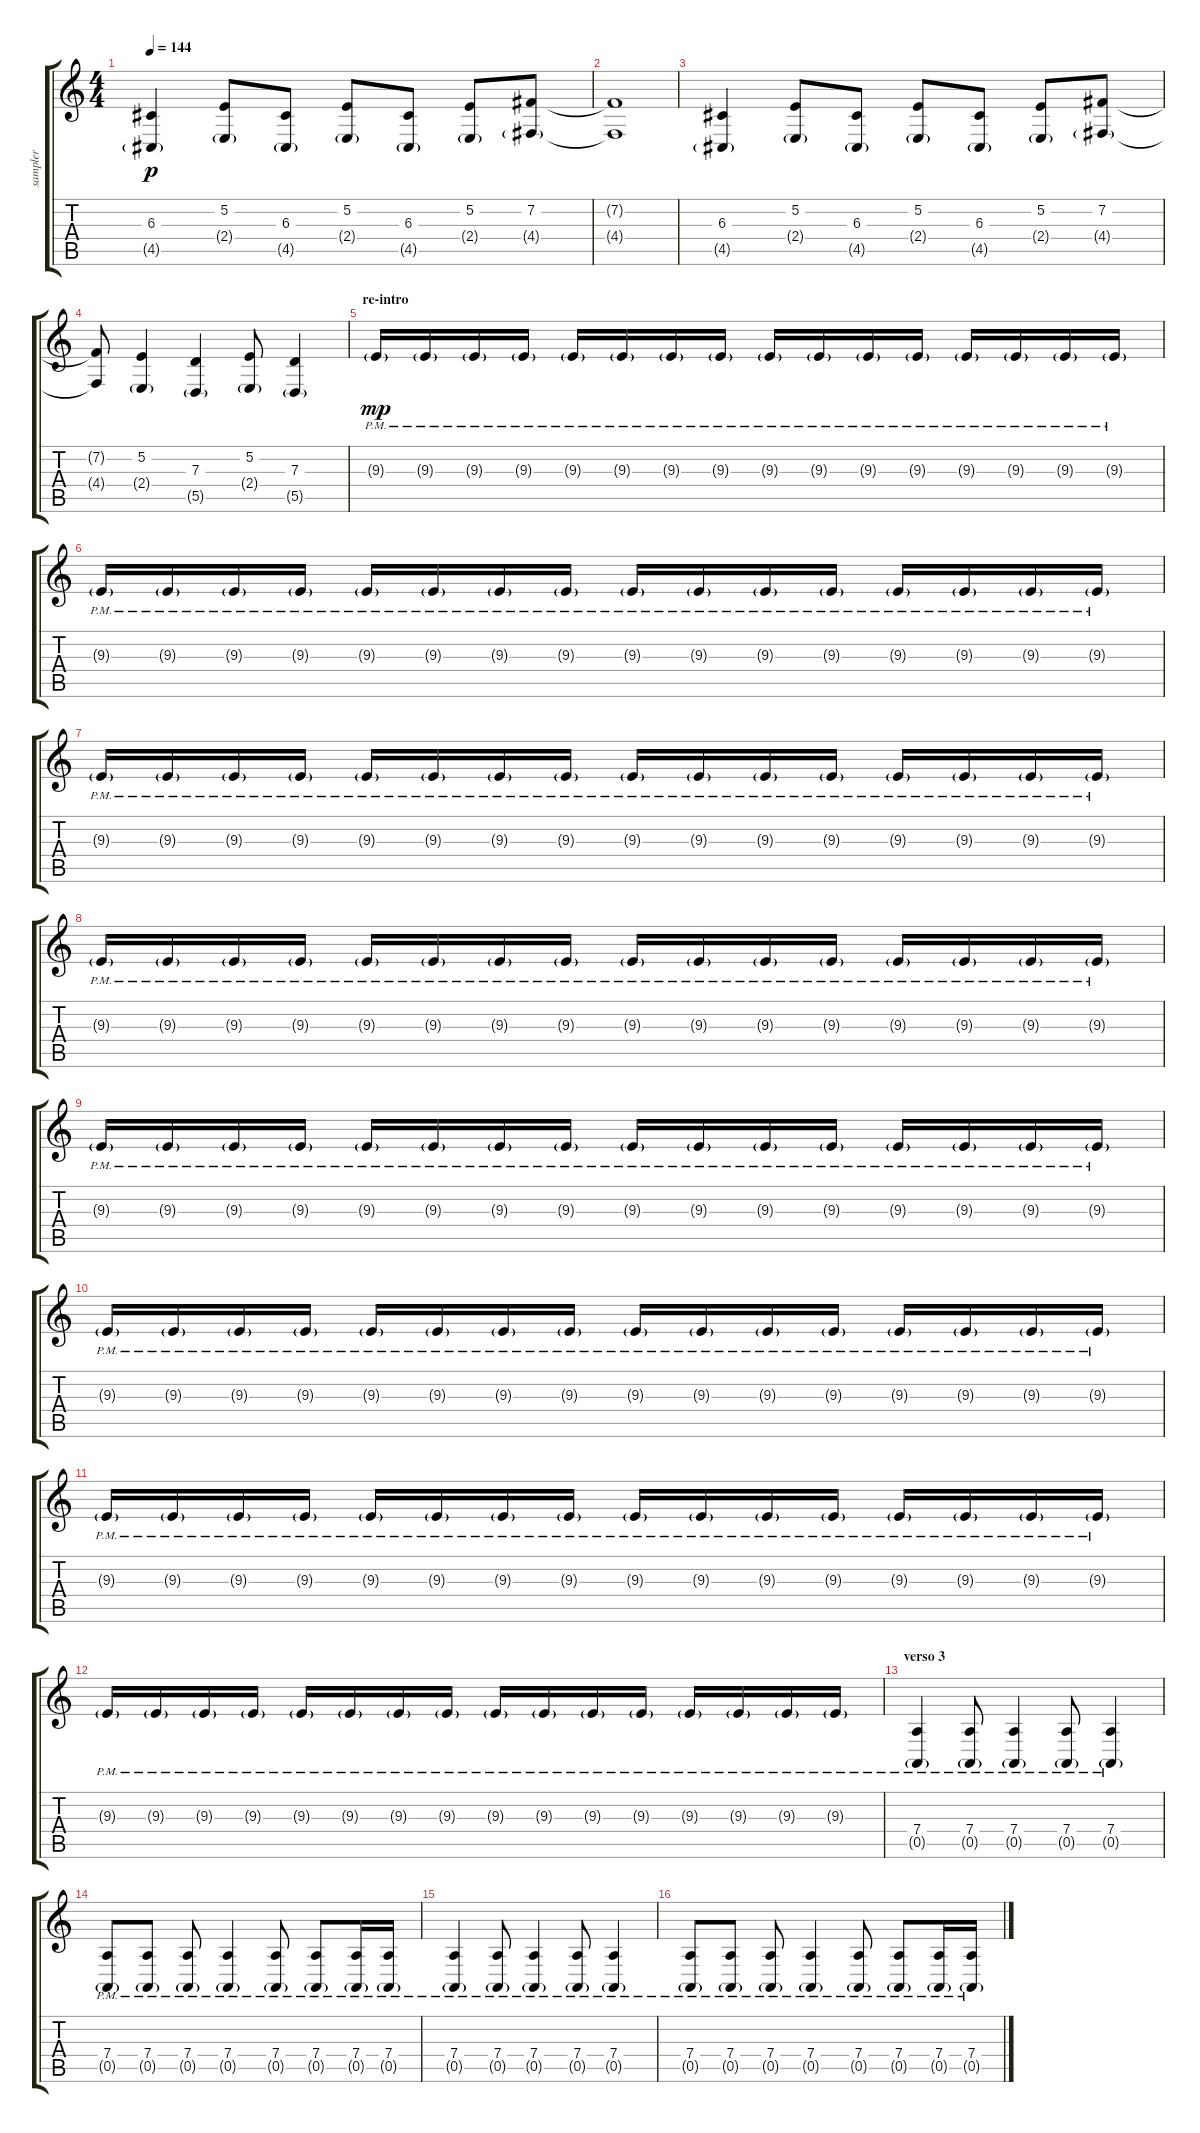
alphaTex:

\track ("sampler" "sampler") {instrument lead2sawtooth}
\staff {score tabs}
\tuning (E4 B3 G3 D3 A2 E2) {hide}
\ts (4 4)
\tempo 144
\clef g2
\ks c
(6.3 4.5{g}).4{dy p} (5.2 2.4{g}).8 (6.3 4.5{g}).8 (5.2 2.4{g}).8 (6.3 4.5{g}).8 (5.2 2.4{g}).8 (7.2 4.4{g}).8 |
(7.2{t} 4.4{t}).1 |
(6.3 4.5{g}).4 (5.2 2.4{g}).8 (6.3 4.5{g}).8 (5.2 2.4{g}).8 (6.3 4.5{g}).8 (5.2 2.4{g}).8 (7.2 4.4{g}).8 |
(7.2{t} 4.4{t}).8 (5.2 2.4{g}).4 (7.3 5.5{g}).4 (5.2 2.4{g}).8 (7.3 5.5{g}).4 |
\section ("" "re-intro")
9.3{g pm}.16{dy mp} 9.3{g pm}.16 9.3{g pm}.16 9.3{g pm}.16 9.3{g pm}.16 9.3{g pm}.16 9.3{g pm}.16 9.3{g pm}.16 9.3{g pm}.16 9.3{g pm}.16 9.3{g pm}.16 9.3{g pm}.16 9.3{g pm}.16 9.3{g pm}.16 9.3{g pm}.16 9.3{g pm}.16 |
9.3{g pm}.16 9.3{g pm}.16 9.3{g pm}.16 9.3{g pm}.16 9.3{g pm}.16 9.3{g pm}.16 9.3{g pm}.16 9.3{g pm}.16 9.3{g pm}.16 9.3{g pm}.16 9.3{g pm}.16 9.3{g pm}.16 9.3{g pm}.16 9.3{g pm}.16 9.3{g pm}.16 9.3{g pm}.16 |
9.3{g pm}.16 9.3{g pm}.16 9.3{g pm}.16 9.3{g pm}.16 9.3{g pm}.16 9.3{g pm}.16 9.3{g pm}.16 9.3{g pm}.16 9.3{g pm}.16 9.3{g pm}.16 9.3{g pm}.16 9.3{g pm}.16 9.3{g pm}.16 9.3{g pm}.16 9.3{g pm}.16 9.3{g pm}.16 |
9.3{g pm}.16 9.3{g pm}.16 9.3{g pm}.16 9.3{g pm}.16 9.3{g pm}.16 9.3{g pm}.16 9.3{g pm}.16 9.3{g pm}.16 9.3{g pm}.16 9.3{g pm}.16 9.3{g pm}.16 9.3{g pm}.16 9.3{g pm}.16 9.3{g pm}.16 9.3{g pm}.16 9.3{g pm}.16 |
9.3{g pm}.16 9.3{g pm}.16 9.3{g pm}.16 9.3{g pm}.16 9.3{g pm}.16 9.3{g pm}.16 9.3{g pm}.16 9.3{g pm}.16 9.3{g pm}.16 9.3{g pm}.16 9.3{g pm}.16 9.3{g pm}.16 9.3{g pm}.16 9.3{g pm}.16 9.3{g pm}.16 9.3{g pm}.16 |
9.3{g pm}.16 9.3{g pm}.16 9.3{g pm}.16 9.3{g pm}.16 9.3{g pm}.16 9.3{g pm}.16 9.3{g pm}.16 9.3{g pm}.16 9.3{g pm}.16 9.3{g pm}.16 9.3{g pm}.16 9.3{g pm}.16 9.3{g pm}.16 9.3{g pm}.16 9.3{g pm}.16 9.3{g pm}.16 |
9.3{g pm}.16 9.3{g pm}.16 9.3{g pm}.16 9.3{g pm}.16 9.3{g pm}.16 9.3{g pm}.16 9.3{g pm}.16 9.3{g pm}.16 9.3{g pm}.16 9.3{g pm}.16 9.3{g pm}.16 9.3{g pm}.16 9.3{g pm}.16 9.3{g pm}.16 9.3{g pm}.16 9.3{g pm}.16 |
9.3{g pm}.16 9.3{g pm}.16 9.3{g pm}.16 9.3{g pm}.16 9.3{g pm}.16 9.3{g pm}.16 9.3{g pm}.16 9.3{g pm}.16 9.3{g pm}.16 9.3{g pm}.16 9.3{g pm}.16 9.3{g pm}.16 9.3{g pm}.16 9.3{g pm}.16 9.3{g pm}.16 9.3{g pm}.16 |
\section ("" "verso 3")
(7.4{pm} 0.5{g pm}).4{balance 6} (7.4{pm} 0.5{g pm}).8 (7.4{pm} 0.5{g pm}).4 (7.4{pm} 0.5{g pm}).8 (7.4{pm} 0.5{g pm}).4 |
(7.4{pm} 0.5{g pm}).8 (7.4{pm} 0.5{g pm}).8 (7.4{pm} 0.5{g pm}).8 (7.4{pm} 0.5{g pm}).4 (7.4{pm} 0.5{g pm}).8 (7.4{pm} 0.5{g pm}).8 (7.4{pm} 0.5{g pm}).16 (7.4{pm} 0.5{g pm}).16 |
(7.4{pm} 0.5{g pm}).4 (7.4{pm} 0.5{g pm}).8 (7.4{pm} 0.5{g pm}).4 (7.4{pm} 0.5{g pm}).8 (7.4{pm} 0.5{g pm}).4 |
(7.4{pm} 0.5{g pm}).8 (7.4{pm} 0.5{g pm}).8 (7.4{pm} 0.5{g pm}).8 (7.4{pm} 0.5{g pm}).4 (7.4{pm} 0.5{g pm}).8 (7.4{pm} 0.5{g pm}).8 (7.4{pm} 0.5{g pm}).16 (7.4{pm} 0.5{g pm}).16
